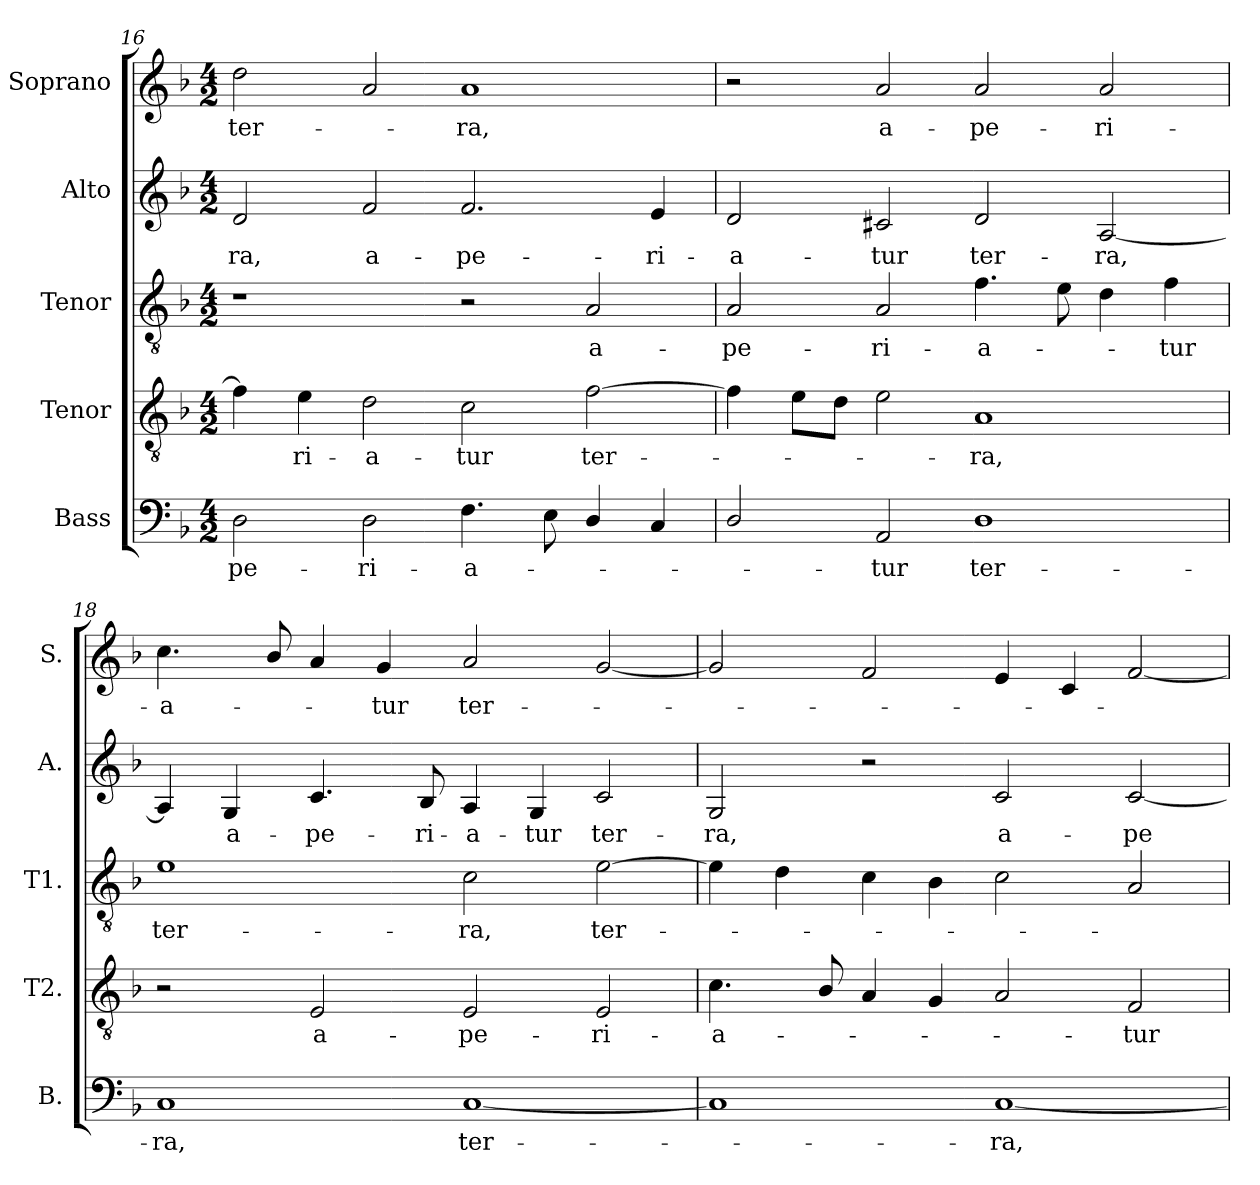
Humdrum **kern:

**kern	**text	**kern	**text	**kern	**text	**kern	**text	**kern	**text
*part5	*part5	*part4	*part4	*part3	*part3	*part2	*part2	*part1	*part1
*staff5	*staff5	*staff4	*staff4	*staff3	*staff3	*staff2	*staff2	*staff1	*staff1
*I"Bass	*	*I"Tenor	*	*I"Tenor	*	*I"Alto	*	*I"Soprano	*
*I'B.	*	*I'T2.	*	*I'T1.	*	*I'A.	*	*I'S.	*
*clefF4	*	*clefGv2	*	*clefGv2	*	*clefG2	*	*clefG2	*
*	*	*ITrd7c12	*	*ITrd7c12	*	*	*	*	*
*k[b-]	*	*k[b-]	*	*k[b-]	*	*k[b-]	*	*k[b-]	*
*F:	*	*F:	*	*F:	*	*F:	*	*F:	*
*M4/2	*	*M4/2	*	*M4/2	*	*M4/2	*	*M4/2	*
=16	=16	=16	=16	=16	=16	=16	=16	=16	=16
!	!LO:LY:b:color=#000000	!	!	!	!	!	!	!	!
!	!	!	!	!	!	!	!LO:LY:b:color=#000000	!	!
!	!	!	!	!	!	!	!	!	!LO:LY:b:color=#000000
2Di\	-pe-	4Fi\]	.	1r	.	2di/	-ra,	2ddi\	ter-
!	!	!	!LO:LY:b:color=#000000	!	!	!	!	!	!
.	.	4Ei\	-ri-	.	.	.	.	.	.
!	!LO:LY:b:color=#000000	!	!	!	!	!	!	!	!
!	!	!	!LO:LY:b:color=#000000	!	!	!	!	!	!
!	!	!	!	!	!	!	!LO:LY:b:color=#000000	!	!
2Di\	-ri-	2Di\	-a-	.	.	2fi/	a-	2ai/	.
!	!LO:LY:b:color=#000000	!	!	!	!	!	!	!	!
!	!	!	!LO:LY:b:color=#000000	!	!	!	!	!	!
!	!	!	!	!	!	!	!LO:LY:b:color=#000000	!	!
!	!	!	!	!	!	!	!	!	!LO:LY:b:color=#000000
4.Fi\	-a-	2Ci\	-tur	2r	.	2.fi/	-pe-	1ai	-ra,
8Ei\	.	.	.	.	.	.	.	.	.
!	!	!	!LO:LY:b:color=#000000	!	!	!	!	!	!
!	!	!	!	!	!LO:LY:b:color=#000000	!	!	!	!
4Di/	.	[2Fi\	ter-	2AAi/	a-	.	.	.	.
!	!	!	!	!	!	!	!LO:LY:b:color=#000000	!	!
4Ci/	.	.	.	.	.	4ei/	-ri-	.	.
=17	=17	=17	=17	=17	=17	=17	=17	=17	=17
!	!	!	!	!	!LO:LY:b:color=#000000	!	!	!	!
!	!	!	!	!	!	!	!LO:LY:b:color=#000000	!	!
2Di/	.	4Fi\]	.	2AAi/	-pe-	2di/	-a-	2r	.
.	.	8Ei\L	.	.	.	.	.	.	.
.	.	8Di\J	.	.	.	.	.	.	.
!	!LO:LY:b:color=#000000	!	!	!	!	!	!	!	!
!	!	!	!	!	!LO:LY:b:color=#000000	!	!	!	!
!	!	!	!	!	!	!	!LO:LY:b:color=#000000	!	!
!	!	!	!	!	!	!	!	!	!LO:LY:b:color=#000000
2AAi/	-tur	2Ei\	.	2AAi/	-ri-	2c#Xi/	-tur	2ai/	a-
!	!LO:LY:b:color=#000000	!	!	!	!	!	!	!	!
!	!	!	!LO:LY:b:color=#000000	!	!	!	!	!	!
!	!	!	!	!	!LO:LY:b:color=#000000	!	!	!	!
!	!	!	!	!	!	!	!LO:LY:b:color=#000000	!	!
!	!	!	!	!	!	!	!	!	!LO:LY:b:color=#000000
1Di	ter-	1AAi	-ra,	4.Fi\	-a-	2di/	ter-	2ai/	-pe-
.	.	.	.	8Ei\	.	.	.	.	.
!	!	!	!	!	!	!	!LO:LY:b:color=#000000	!	!
!	!	!	!	!	!	!	!	!	!LO:LY:b:color=#000000
.	.	.	.	4Di\	.	[2Ai/	-ra,	2ai/	-ri-
!	!	!	!	!	!LO:LY:b:color=#000000	!	!	!	!
.	.	.	.	4Fi\	-tur	.	.	.	.
=18	=18	=18	=18	=18	=18	=18	=18	=18	=18
!	!LO:LY:b:color=#000000	!	!	!	!	!	!	!	!
!	!	!	!	!	!LO:LY:b:color=#000000	!	!	!	!
!	!	!	!	!	!	!	!	!	!LO:LY:b:color=#000000
1Ci	-ra,	2r	.	1Ei	ter-	4Ai/]	.	4.cci\	-a-
!	!	!	!	!	!	!	!LO:LY:b:color=#000000	!	!
.	.	.	.	.	.	4Gi/	a-	.	.
.	.	.	.	.	.	.	.	8b-i/	.
!	!	!	!LO:LY:b:color=#000000	!	!	!	!	!	!
!	!	!	!	!	!	!	!LO:LY:b:color=#000000	!	!
.	.	2EEi/	a-	.	.	4.ci/	-pe-	4ai/	.
!	!	!	!	!	!	!	!	!	!LO:LY:b:color=#000000
.	.	.	.	.	.	.	.	4gi/	-tur
!	!	!	!	!	!	!	!LO:LY:b:color=#000000	!	!
.	.	.	.	.	.	8B-i/	-ri-	.	.
!	!LO:LY:b:color=#000000	!	!	!	!	!	!	!	!
!	!	!	!LO:LY:b:color=#000000	!	!	!	!	!	!
!	!	!	!	!	!LO:LY:b:color=#000000	!	!	!	!
!	!	!	!	!	!	!	!LO:LY:b:color=#000000	!	!
!	!	!	!	!	!	!	!	!	!LO:LY:b:color=#000000
[1Ci	ter-	2EEi/	-pe-	2Ci\	-ra,	4Ai/	-a-	2ai/	ter-
!	!	!	!	!	!	!	!LO:LY:b:color=#000000	!	!
.	.	.	.	.	.	4Gi/	-tur	.	.
!	!	!	!LO:LY:b:color=#000000	!	!	!	!	!	!
!	!	!	!	!	!LO:LY:b:color=#000000	!	!	!	!
!	!	!	!	!	!	!	!LO:LY:b:color=#000000	!	!
.	.	2EEi/	-ri-	[2Ei\	ter-	2ci/	ter-	[2gi/	.
=19	=19	=19	=19	=19	=19	=19	=19	=19	=19
!	!	!	!LO:LY:b:color=#000000	!	!	!	!	!	!
!	!	!	!	!	!	!	!LO:LY:b:color=#000000	!	!
1Ci]	.	4.Ci\	-a-	4Ei\]	.	2Gi/	-ra,	2gi/]	.
.	.	.	.	4Di\	.	.	.	.	.
.	.	8BB-i/	.	.	.	.	.	.	.
.	.	4AAi/	.	4Ci\	.	2r	.	2fi/	.
.	.	4GGi/	.	4BB-i\	.	.	.	.	.
!	!LO:LY:b:color=#000000	!	!	!	!	!	!	!	!
!	!	!	!	!	!	!	!LO:LY:b:color=#000000	!	!
[1Ci	-ra,	2AAi/	.	2Ci\	.	2ci/	a-	4ei/	.
.	.	.	.	.	.	.	.	4ci/	.
!	!	!	!LO:LY:b:color=#000000	!	!	!	!	!	!
!	!	!	!	!	!	!	!LO:LY:b:color=#000000	!	!
.	.	2FFi/	-tur	2AAi/	.	[2ci/	-pe-	[2fi/	.
=	=	=	=	=	=	=	=	=	=
*-	*-	*-	*-	*-	*-	*-	*-	*-	*-
